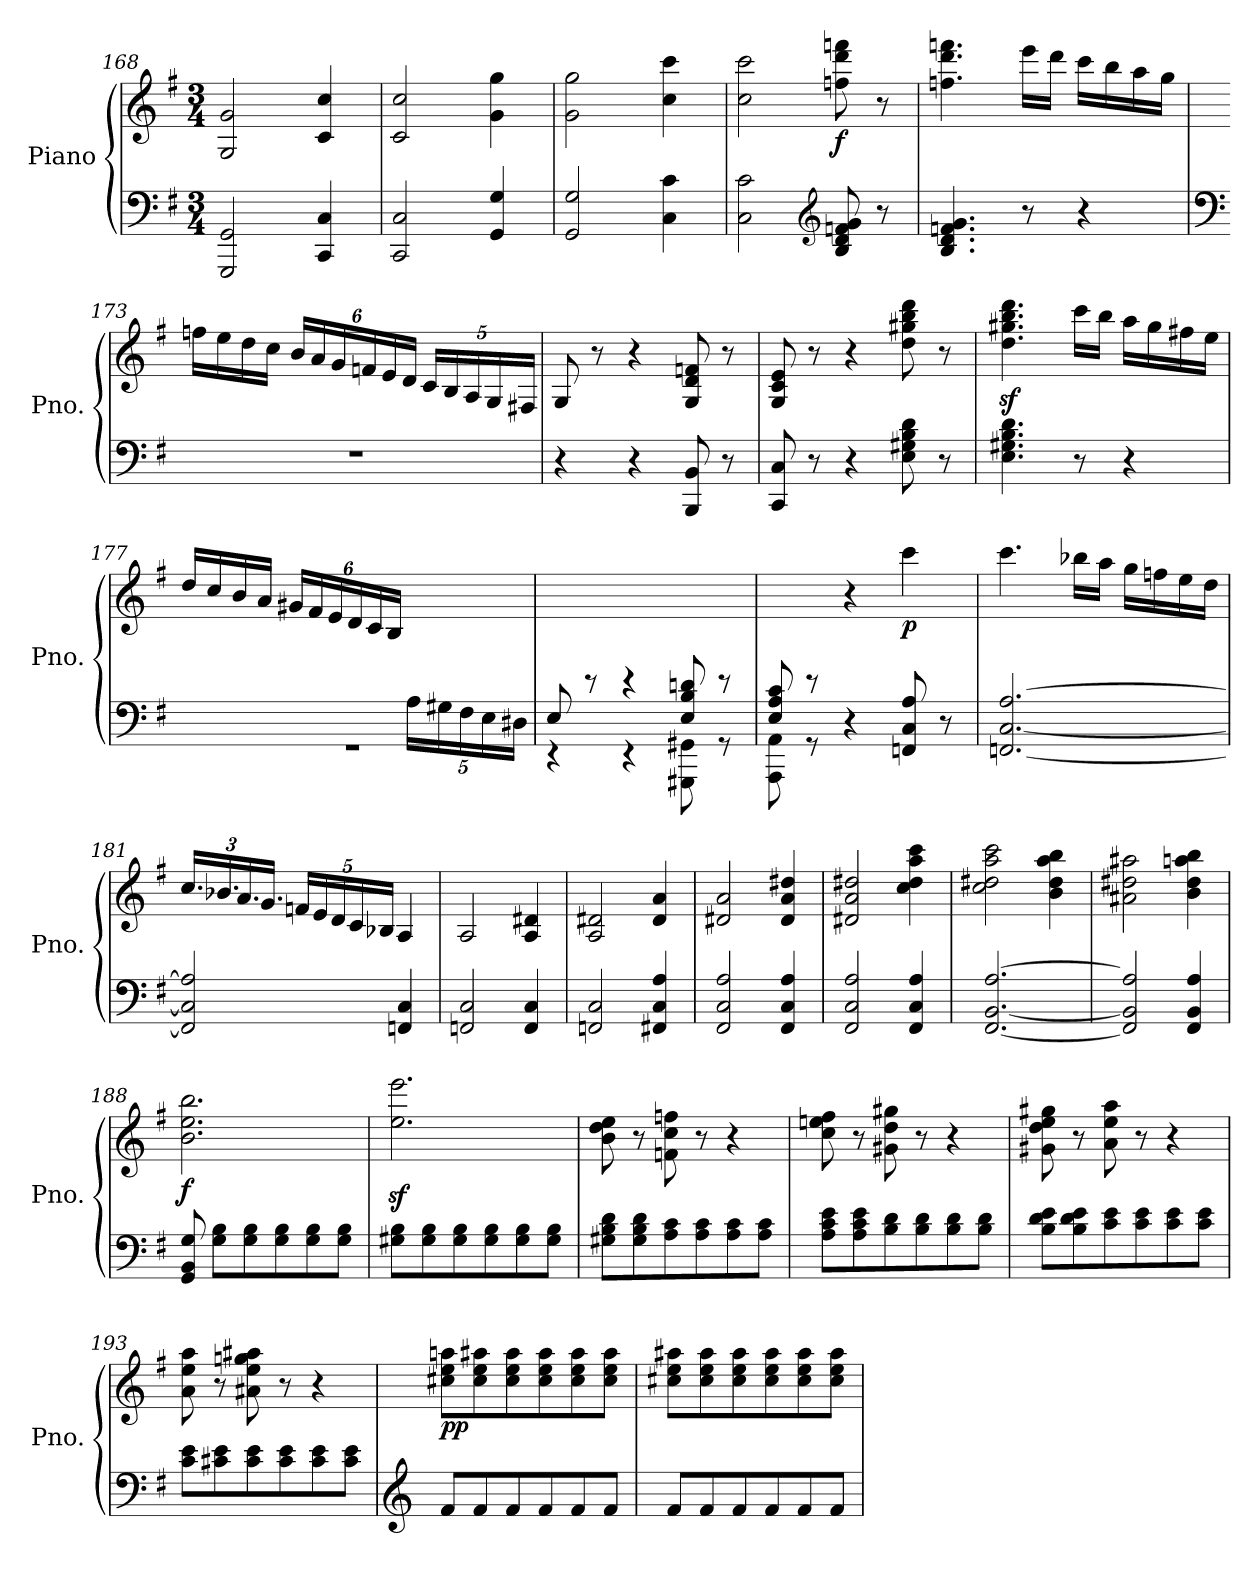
**kern	**kern	**dynam
*part1	*part1	*part1
*staff2	*staff1	*staff1/2
*I"Piano	*	*
*I'Pno.	*	*
*clefF4	*clefG2	*
*k[f#]	*k[f#]	*
*M3/4	*M3/4	*
=168	=168	=168
2GGG/ 2GG/	2G/ 2g/	.
4CC/ 4C/	4c/ 4cc/	.
=169	=169	=169
2CC/ 2C/	2c/ 2cc/	.
4GG/ 4G/	4g\ 4gg\	.
!!LO:LB:g=z
=170	=170	=170
2GG/ 2G/	2g\ 2gg\	.
4C\ 4c\	4cc\ 4ccc\	.
!!LO:LB:g=z
=171	=171	=171
2C\ 2c\	2cc\ 2ccc\	.
*clefG2	*	*
!	!	!LO:DY:b
8B/ 8d/ 8fn/ 8g/	8ffn\ 8ddd\ 8fffn\	f
8r	8r	.
=172	=172	=172
!	!	!LO:DY:b
4.B/ 4.d/ 4.fn/ 4.g/	4.ffn\ 4.ddd\ 4.fffn\	other-dynamics
8r	16eee\LL	.
.	16ddd\JJ	.
4r	16ccc\LL	.
.	16bb\	.
.	16aa\	.
.	16gg\JJ	.
=173	=173	=173
*clefF4	*	*
2.r	16ffn\LL	.
.	16ee\	.
.	16dd\	.
.	16cc\JJ	.
*	*Xbrackettup	*
.	24b/LL	.
.	24a/	.
.	24g/	.
.	24fn/	.
.	24e/	.
.	24d/JJ	.
.	20c/LL	.
.	20B/	.
.	20A/	.
.	20G/	.
.	20F#X/JJ	.
=174	=174	=174
4r	8G/	.
.	8r	.
4r	4r	.
8BBB/ 8BB/	8G/ 8d/ 8fn/	.
8r	8r	.
!!LO:LB:g=z
=175	=175	=175
8CC/ 8C/	8G/ 8c/ 8e/	.
8r	8r	.
4r	4r	.
8E\ 8G#X\ 8B\ 8d\	8dd\ 8gg#X\ 8bb\ 8ddd\	.
8r	8r	.
=176	=176	=176
4.E\ 4.G#X\ 4.B\ 4.d\	4.dd\z< 4.gg#X\z< 4.bb\z< 4.ddd\z<	.
8r	16ccc\LL	.
.	16bb\JJ	.
4r	16aa\LL	.
.	16gg#\	.
.	16ff#X\	.
.	16ee\JJ	.
=177	=177	=177
*^	*	*
2ryy	2.r	16dd/LL	.
.	.	16cc/	.
.	.	16b/	.
.	.	16a/JJ	.
.	.	24g#X/LL	.
.	.	24f#/	.
.	.	24e/	.
.	.	24d/	.
.	.	24c/	.
.	.	24B/JJ	.
*Xbrackettup	*	*	*
20A\LL	.	4ryy	.
20G#X\	.	.	.
20F#\	.	.	.
20E\	.	.	.
20D#X\JJ	.	.	.
=178	=178	=178	=178
8E/	4rEE	8ryy	.
4.ryy	.	8rGG	.
.	4rEE	4rGG	.
8E/ 8B/ 8dn/	8GGG#X\ 8GG#X\	8ryy	.
8ryy	8rGG	8rGG	.
!!LO:PB:g=z
=179	=179	=179	=179
8E/ 8A/ 8c/	8AAA\ 8AA\	8ryy	.
2ryy	8rGG	8rGG	.
.	4r	4r	.
!	!	!	!LO:DY:b
.	8FFn/ 8C/ 8A/	4ccc\	p
8ryy	8r	.	.
*v	*v	*	*
=180	=180	=180
[2.FFn/ [2.C/ [2.A/	4.ccc\	.
.	16bb-X\LL	.
.	16aa\JJ	.
.	16gg\LL	.
.	16ffn\	.
.	16ee\	.
.	16dd\JJ	.
=181	=181	=181
2FF/] 2C/] 2A/]	24.cc/LL	.
.	24.b-X/	.
.	24.a/	.
.	24.g/JJ	.
.	20fn/LL	.
.	20e/	.
.	20d/	.
.	20c/	.
.	20B-X/JJ	.
4FFn/ 4C/	4A/	.
=182	=182	=182
2FFn/ 2C/	2A/	.
4FF/ 4C/	4A/ 4d#X/	.
=183	=183	=183
2FFn/ 2C/	2A/ 2d#X/	.
4FF#X/ 4C/ 4A/	4d#/ 4a/	.
=184	=184	=184
2FF#/ 2C/ 2A/	2d#X/ 2a/	.
4FF#/ 4C/ 4A/	4d#/ 4a/ 4dd#X/	.
!!LO:LB:g=z
=185	=185	=185
2FF#/ 2C/ 2A/	2d#X/ 2a/ 2dd#X/	.
4FF#/ 4C/ 4A/	4cc\ 4dd#\ 4aa\ 4ccc\	.
=186	=186	=186
!	!	!LO:DY:b
[2.FF#/ [2.BB/ [2.A/	2cc\ 2dd#X\ 2aa\ 2ccc\	other-dynamics
.	4b\ 4dd#\ 4aa\ 4bb\	.
=187	=187	=187
2FF#/] 2BB/] 2A/]	2a#X\ 2dd#X\ 2aa#X\	.
4FF#/ 4BB/ 4A/	4b\ 4dd#\ 4aan\ 4bb\	.
=188	=188	=188
!	!	!LO:DY:b
8GG/ 8BB/ 8G/	2.b\ 2.ee\ 2.bb\	f
8G\ 8B\L	.	.
8G\ 8B\	.	.
8G\ 8B\	.	.
8G\ 8B\	.	.
8G\ 8B\J	.	.
=189	=189	=189
8G#X\ 8B\L	2.ee\z< 2.eee\z<	.
8G#\ 8B\	.	.
8G#\ 8B\	.	.
8G#\ 8B\	.	.
8G#\ 8B\	.	.
8G#\ 8B\J	.	.
=190	=190	=190
8G#X\ 8B\ 8d\L	8b\ 8dd\ 8ee\	.
8G#\ 8B\ 8d\	8r	.
8A\ 8c\	8fn\ 8cc\ 8ffn\	.
8A\ 8c\	8r	.
8A\ 8c\	4r	.
8A\ 8c\J	.	.
!!LO:LB:g=z
=191	=191	=191
8A\ 8c\ 8e\L	8cc\ 8een\ 8ff#\	.
8A\ 8c\ 8e\	8r	.
8B\ 8d\	8g#X\ 8dd\ 8gg#X\	.
8B\ 8d\	8r	.
8B\ 8d\	4r	.
8B\ 8d\J	.	.
=192	=192	=192
8B\ 8d\ 8e\L	8g#X\ 8dd\ 8ee\ 8gg#X\	.
8B\ 8d\ 8e\	8r	.
8c\ 8e\	8a\ 8ee\ 8aa\	.
8c\ 8e\	8r	.
8c\ 8e\	4r	.
8c\ 8e\J	.	.
=193	=193	=193
8c\ 8e\L	8a\ 8ee\ 8aa\	.
8c#X\ 8e\	8r	.
8c#\ 8e\	8a#X\ 8ee\ 8ggn\ 8aa#X\	.
8c#\ 8e\	8r	.
8c#\ 8e\	4r	.
8c#\ 8e\J	.	.
=194	=194	=194
*clefG2	*	*
!	!	!LO:DY:b
8f#/L	8cc#X\ 8ee\ 8aan\L	pp
8f#/	8cc#\ 8ee\ 8aa#X\	.
8f#/	8cc#\ 8ee\ 8aa#\	.
8f#/	8cc#\ 8ee\ 8aa#\	.
8f#/	8cc#\ 8ee\ 8aa#\	.
8f#/J	8cc#\ 8ee\ 8aa#\J	.
!!LO:LB:g=z
=195	=195	=195
!	!	!LO:DY:b
8f#/L	8cc#X\ 8ee\ 8aa#X\L	other-dynamics
8f#/	8cc#\ 8ee\ 8aa#\	.
8f#/	8cc#\ 8ee\ 8aa#\	.
8f#/	8cc#\ 8ee\ 8aa#\	.
8f#/	8cc#\ 8ee\ 8aa#\	.
8f#/J	8cc#\ 8ee\ 8aa#\J	.
=	=	=
*-	*-	*-
